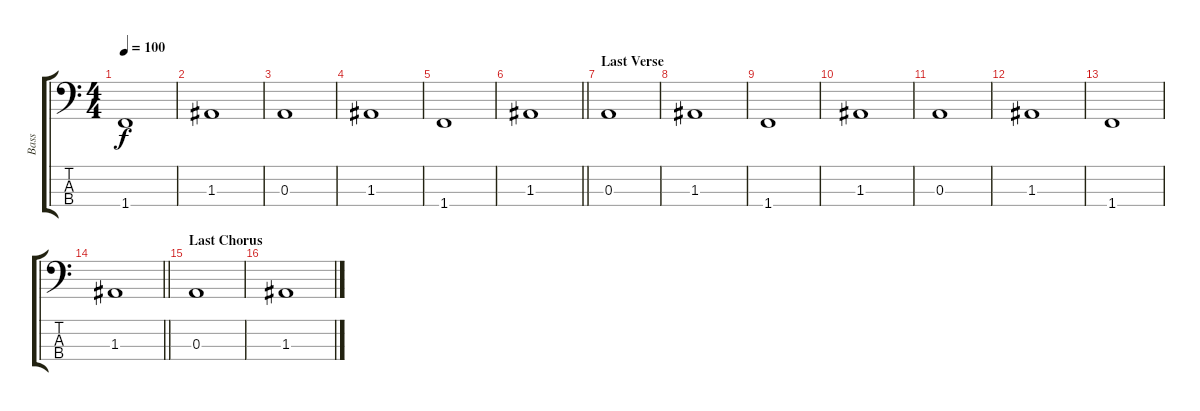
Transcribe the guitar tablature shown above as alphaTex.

\track ("Bass" "Bass") {instrument electricbassfinger}
\staff {score tabs}
\tuning (G2 D2 A1 E1) {hide}
\ts (4 4)
\tempo 100
\clef f4
\ks c
1.4.1{dy f} |
1.3.1 |
0.3.1 |
1.3.1 |
1.4.1 |
\barLineRight lightlight
1.3.1 |
\section ("" "Last Verse")
0.3.1 |
1.3.1 |
1.4.1 |
1.3.1 |
0.3.1 |
1.3.1 |
1.4.1 |
\barLineRight lightlight
1.3.1 |
\section ("" "Last Chorus")
0.3.1 |
1.3.1
